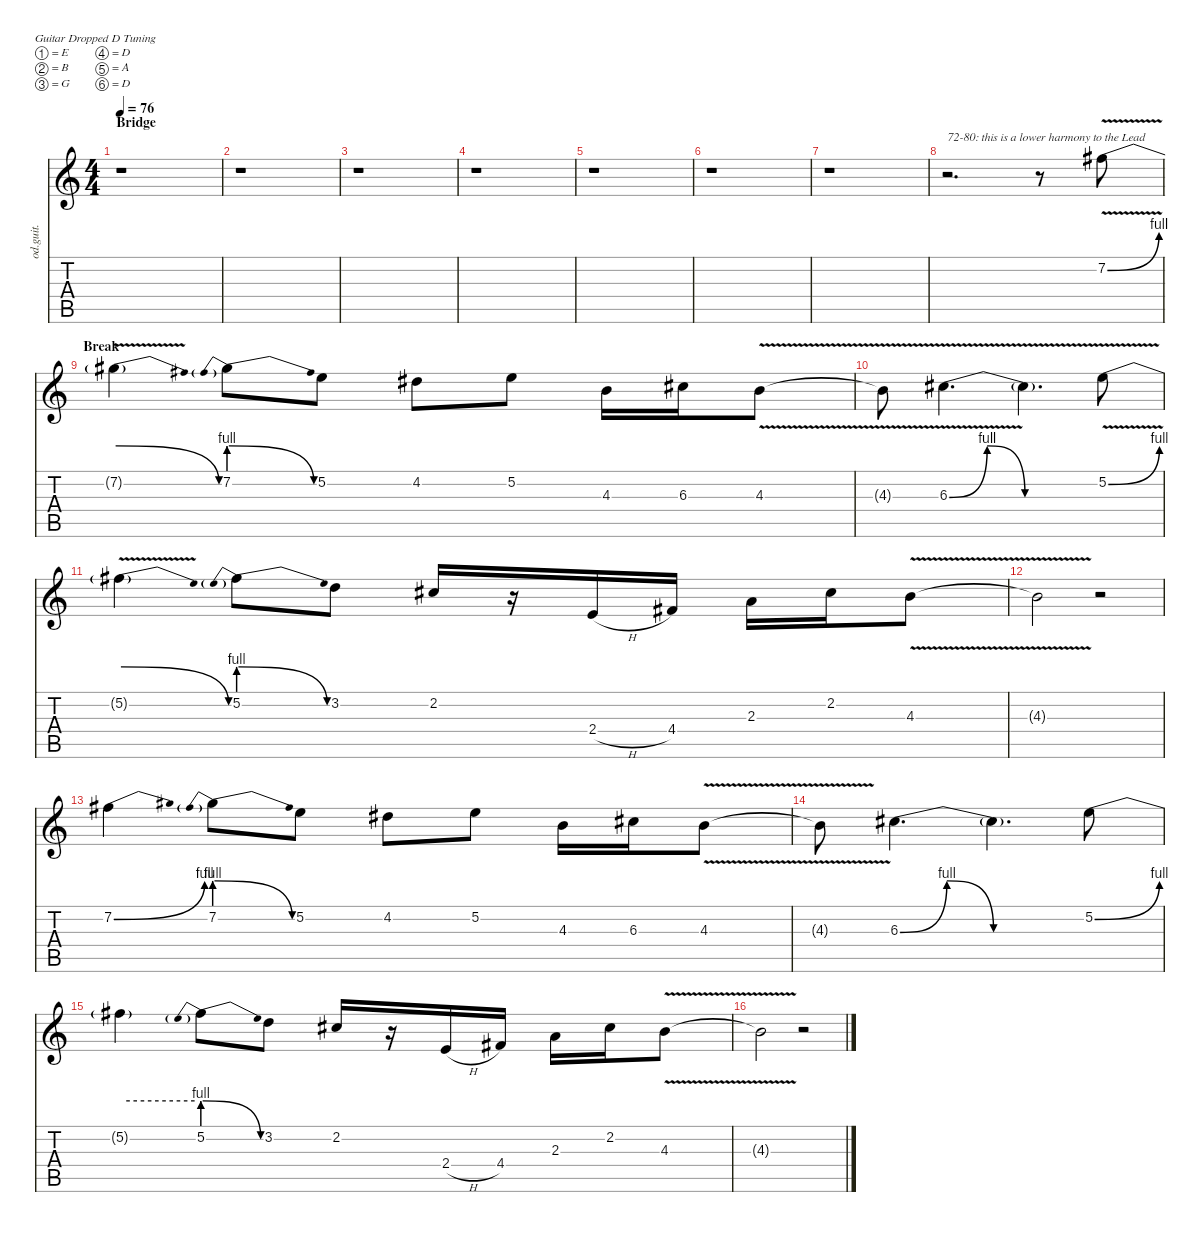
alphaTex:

\defaultSystemsLayout 4
\hideDynamics
\bracketExtendMode nobrackets
\track ("Fill Guitar #3" "od.guit.") {instrument overdrivenguitar}
\staff {score tabs}
\tuning (E4 B3 G3 D3 A2 D2)
\ts (4 4)
\section ("" "Bridge")
\tempo 76
\clef g2
\ks c
r.1{dy mf} |
r.1 |
r.1 |
r.1 |
r.1 |
r.1 |
r.1 |
r.2{d txt "72-80: this is a lower harmony to the Lead"} r.8 7.2{be (bend 0 0 60 4) v acc #}.8 |
\section ("" "Break")
7.2{be (release 0 4 60 0) t}.4{dy f} 7.2{be (prebendrelease 0 4 9.999999599999999 0)}.8{dy mf} 5.2.8 4.2{acc #}.8 5.2.8 4.3.16 6.3{acc #}.16 4.3{v}.8 |
4.3{v t}.8{dy f} 6.3{be (bendrelease 0 0 30 4 30 4 60 0) v acc #}.4{d dy mf} 6.3{be (hold 0 0 60 0) t acc #}.4{d dy f} 5.2{be (bend 0 0 60 4) v}.8{dy mf} |
5.2{be (release 0 4 60 0) t}.4{dy f} 5.2{be (prebendrelease 0 4 9.999999599999999 0)}.8{dy mf} 3.2.8 2.2{acc #}.16 r.16 2.4{h}.16 4.4{acc #}.16 2.3.16 2.2{acc #}.16 4.3{v}.8 |
4.3{v t}.2{dy f} r.2 |
7.2{be (bend 0 0 30 4) acc #}.4{dy mf} 7.2{be (prebendrelease 0 4 9.999999599999999 0)}.8 5.2.8 4.2{acc #}.8 5.2.8 4.3.16 6.3{acc #}.16 4.3{v}.8 |
4.3{v t}.8{dy f} 6.3{be (bendrelease 0 0 30 4 30 4 60 0) acc #}.4{d dy mf} 6.3{be (hold 0 0 60 0) t acc #}.4{d dy f} 5.2{be (bend 0 0 60 4)}.8{dy mf} |
5.2{be (hold 0 4 60 4) t}.4{dy f} 5.2{be (prebendrelease 0 4 9.999999599999999 0)}.8{dy mf} 3.2.8 2.2{acc #}.16 r.16 2.4{h}.16 4.4{acc #}.16 2.3.16 2.2{acc #}.16 4.3{v}.8 |
4.3{v t}.2{dy f} r.2
